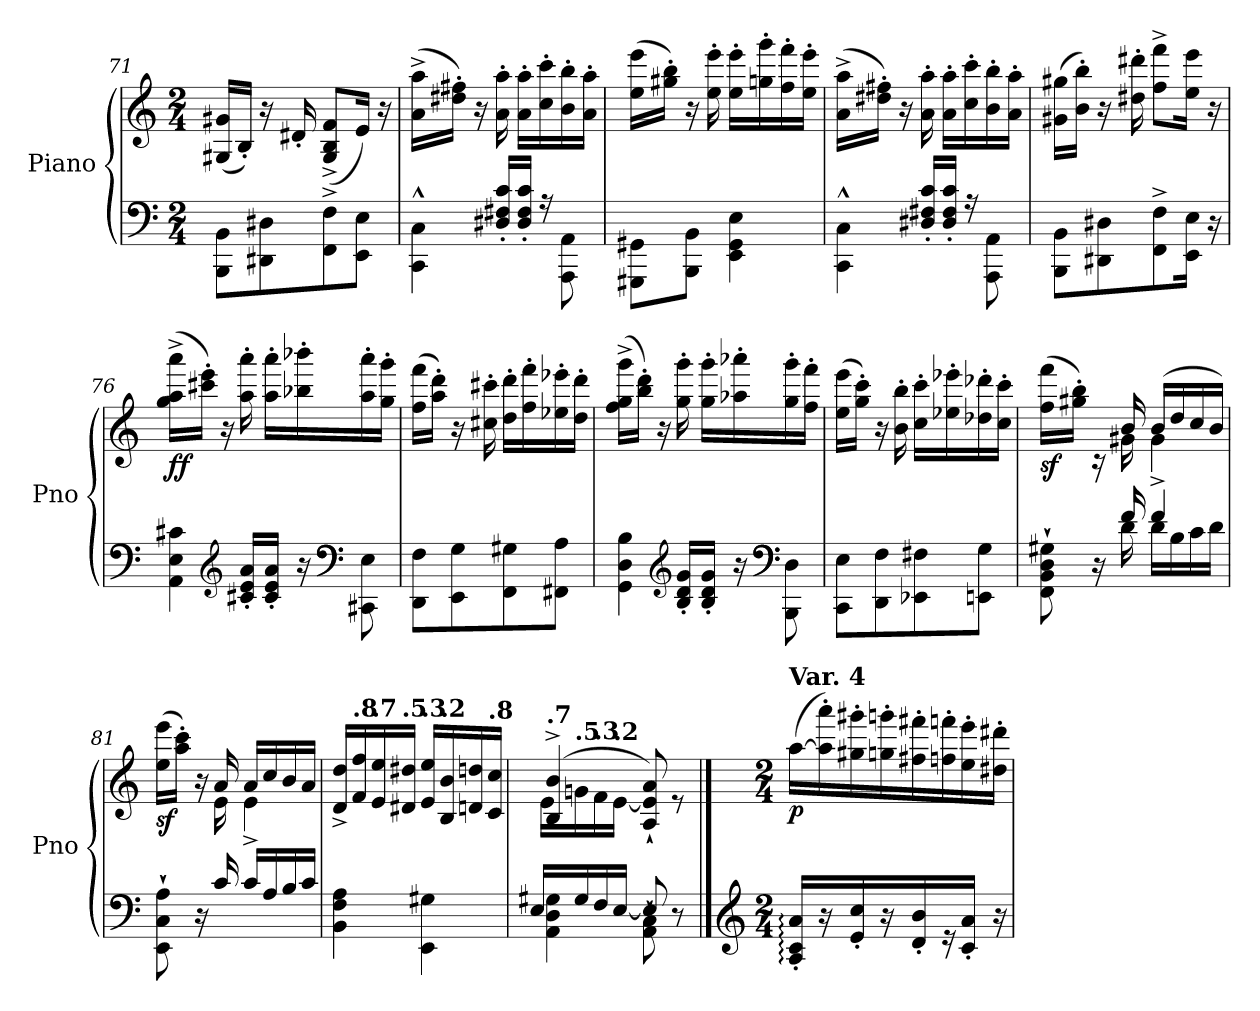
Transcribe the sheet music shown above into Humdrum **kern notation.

**kern	**kern	**dynam
*part1	*part1	*part1
*staff2	*staff1	*staff1/2
*I"Piano	*	*
*I'Pno	*	*
*clefF4	*clefG2	*
*k[]	*k[]	*
*M2/4	*M2/4	*
=71	=71	=71
8BBB\ 8BB\L	(16G#X/ 16g#X/LL	.
.	16B'/JJ)	.
8DD#X\ 8D#X\	16r	.
.	16d#X'/	.
8FF\^ 8F\^	(>8G#/^ 8B/^ 8f/^L	.
8EE\ 8E\J	16e/Jk)	.
.	16r	.
!!LO:LB:g=z
=72	=72	=72
*^	*	*
4CC\^^ 4C\^^	8.ryy	(16a\^ 16aa\^LL	.
.	.	16dd#X\' 16ff#X\'JJ)	.
.	.	16r	.
.	16D#X/' 16F#X/' 16c/'LL	16a\' 16aa\'	.
16ryy	16D#/' 16F#/' 16c/'JJ	16a\' 16aa\'LL	.
16rA	16rFyy	16cc\' 16ccc\'	.
8AAA\ 8AA\	8ryy	16b\' 16bb\'	.
.	.	16a\' 16aa\'JJ	.
*v	*v	*	*
=73	=73	=73
8GGG#X\ 8GG#X\L	(16ee\ 16eee\LL	.
.	16gg#X\' 16bb\'JJ)	.
8BBB\ 8BB\J	16r	.
.	16ee\' 16eee\'	.
4EE\ 4GG#\ 4E\	16ee\' 16eee\'LL	.
.	16ggn\' 16ggg\'	.
.	16ff\' 16fff\'	.
.	16ee\' 16eee\'JJ	.
=74	=74	=74
*^	*	*
4CC\^^ 4C\^^	8.ryy	(16a\^ 16aa\^LL	.
.	.	16dd#X\' 16ff#X\'JJ)	.
.	.	16r	.
.	16D#X/' 16F#X/' 16c/'LL	16a\' 16aa\'	.
16ryy	16D#/' 16F#/' 16c/'JJ	16a\' 16aa\'LL	.
16rA	16rFyy	16cc\' 16ccc\'	.
8AAA\ 8AA\	8ryy	16b\' 16bb\'	.
.	.	16a\' 16aa\'JJ	.
*v	*v	*	*
=75	=75	=75
8BBB\ 8BB\L	(16g#X\ 16gg#X\LL	.
.	16b\' 16bb\'JJ)	.
8DD#X\ 8D#X\	16r	.
.	16dd#X\' 16ddd#X\'	.
8FF\^ 8F\^	8ff\^ 8fff\^L	.
16EE\ 16E\Jk	16ee\ 16eee\Jk	.
16r	16r	.
!!LO:LB:g=z
=76	=76	=76
*^	*	*
!	!	!	!LO:DY:b
4AA\ 4E\ 4c#X\	8.ryy	(16gg\^ 16aa\^ 16aaa\^LL	ff
.	.	16ccc#X\' 16eee\'JJ)	.
.	.	16r	.
*clefG2	*	*	*
.	16c#X/' 16e/' 16a/'LL	16aa\' 16aaa\'	.
16ryy	16c#/' 16e/' 16a/'JJ	16aa\' 16aaa\'LL	.
16rddyy	16r	16bb-X\' 16bbb-X\'	.
*clefF4	*	*	*
8CC#X\ 8E\	8ryy	16aa\' 16aaa\'	.
.	.	16gg\' 16ggg\'JJ	.
*v	*v	*	*
=77	=77	=77
8DD\ 8F\L	(16ff\ 16fff\LL	.
.	16aa\' 16ddd\'JJ)	.
8EE\ 8G\	16r	.
.	16cc#X\' 16ccc#X\'	.
8FF\ 8G#X\	16dd\' 16ddd\'LL	.
.	16ff\' 16fff\'	.
8FF#X\ 8A\J	16ee-X\' 16eee-X\'	.
.	16dd\' 16ddd\'JJ	.
=78	=78	=78
*^	*	*
4GG\ 4D\ 4B\	8.ryy	(16ff\^ 16gg\^ 16ggg\^LL	.
.	.	16bb\' 16ddd\'JJ)	.
.	.	16r	.
*clefG2	*	*	*
.	16B/' 16d/' 16g/'LL	16gg\' 16ggg\'	.
16ryy	16B/' 16d/' 16g/'JJ	16gg\' 16ggg\'LL	.
16reeeyy	16r	16aa-X\' 16aaa-X\'	.
*clefF4	*	*	*
8BBB\ 8D\	8ryy	16gg\' 16ggg\'	.
.	.	16ff\' 16fff\'JJ	.
*v	*v	*	*
=79	=79	=79
8CC\ 8E\L	(16ee\ 16eee\LL	.
.	16gg\' 16ccc\'JJ)	.
8DD\ 8F\	16r	.
.	16b\' 16bb\'	.
8EE-X\ 8F#X\	16cc\' 16ccc\'LL	.
.	16ee-X\' 16eee-X\'	.
8EEn\ 8G\J	16dd-X\' 16ddd-X\'	.
.	16cc\' 16ccc\'JJ	.
!!LO:LB:g=z
=80	=80	=80
*^	*^	*
!	!	!	!	!LO:DY:b
8FF\` 8BB\` 8D\` 8G#X\`	8ryy	(>16ff\ 16fff\LL	8.ryy	sf
.	.	16gg#X\' 16bb\'JJ)	.	.
16r	16ryy	16rc	.	.
16f/	16d\	16b/	16g#X\	.
4f/	16d\LL	(16b/LL	4g#^\	.
.	16B\	16dd/	.	.
.	16c\	16cc/	.	.
.	16d\JJ	16b/JJ)	.	.
=81	=81	=81	=81	=81
!	!	!	!	!LO:DY:b
*v	*v	*	*	*
8EE\` 8C\` 8A\`	(>16ee\ 16eee\LL	16ryy	sf
.	16aa\' 16ccc\'JJ)	16ryy	.
16r	16r	16ryy	.
16c/	16a/	16e\	.
16c/LL	16a/LL	4e^\	.
16A/	16cc/	.	.
16B/	16b/	.	.
16c/JJ	16a/JJ	.	.
*	*v	*v	*
=82	=82	=82
*	*MM120	*
4BB\ 4F\ 4A\	16d/^ 16dd/^LL	.
*	*MM115	*
!	!LO:TX:a:B:t=.8	!
.	16f/ 16ff/	.
*	*MM111	*
!	!LO:TX:a:B:t=.7	!
.	16e/ 16ee/	.
*	*MM107	*
!	!LO:TX:a:B:t=.5	!
.	16d#X/ 16dd#X/JJ	.
*	*MM103	*
!	!LO:TX:a:B:t=.3	!
4EE\ 4G#X\	16e/ 16ee/LL	.
*	*MM99	*
!	!LO:TX:a:B:t=.2	!
.	16B/ 16b/	.
*	*MM95	*
.	16dn/ 16ddn/	.
*	*MM90	*
!	!LO:TX:a:B:t=.8	!
.	16c/ 16cc/JJ	.
=83	=83	=83
*	*MM86	*
*^	*^	*
!	!	!LO:TX:a:B:t=.7	!	!
4AA\ 4D\ 4G#X\	16E/LL	(4B/^ 4b/^	16e\LL	.
*	*	*MM82	*	*
!	!	!	!LO:TX:a:B:t=.5	!
.	16G#/	.	16gn\	.
*	*	*MM78	*	*
!	!	!	!LO:TX:a:B:t=.3	!
.	16F/	.	16f\	.
*	*	*MM74	*	*
!	!	!	!LO:TX:a:B:t=.2	!
.	[16E/JJ	.	[16e\JJ	.
*	*	*MM70	*	*
8AA\` 8C\`	8E/]	8A/` 8e/]` 8a/`)	4ryy	.
8r	8ryy	8re	.	.
*v	*v	*	*	*
*	*v	*v	*
!!LO:LB:g=z
==84	==84	==84
*clefG2	*	*
*M2/4	*M2/4	*
*	*MM120	*
*^	*	*
!	!	!LO:TX:a:B:t=Var. 4	!
!	!	!	!LO:DY:b
*v	*v	*	*
16A/:' 16c/:' 16a/:'LL	(>[16aa\LL	p
16r	16aa\]' 16aaa\')	.
16e/' 16cc/'	16gg#X\' 16ggg#X\'	.
16r	16ggn\' 16gggn\'	.
16d/' 16b/'	16ff#X\' 16fff#X\'	.
16r	16ffn\' 16fffn\'	.
16c/' 16a/'JJ	16ee\' 16eee\'	.
16r	16dd#X\' 16ddd#X\'JJ	.
=	=	=
*-	*-	*-
